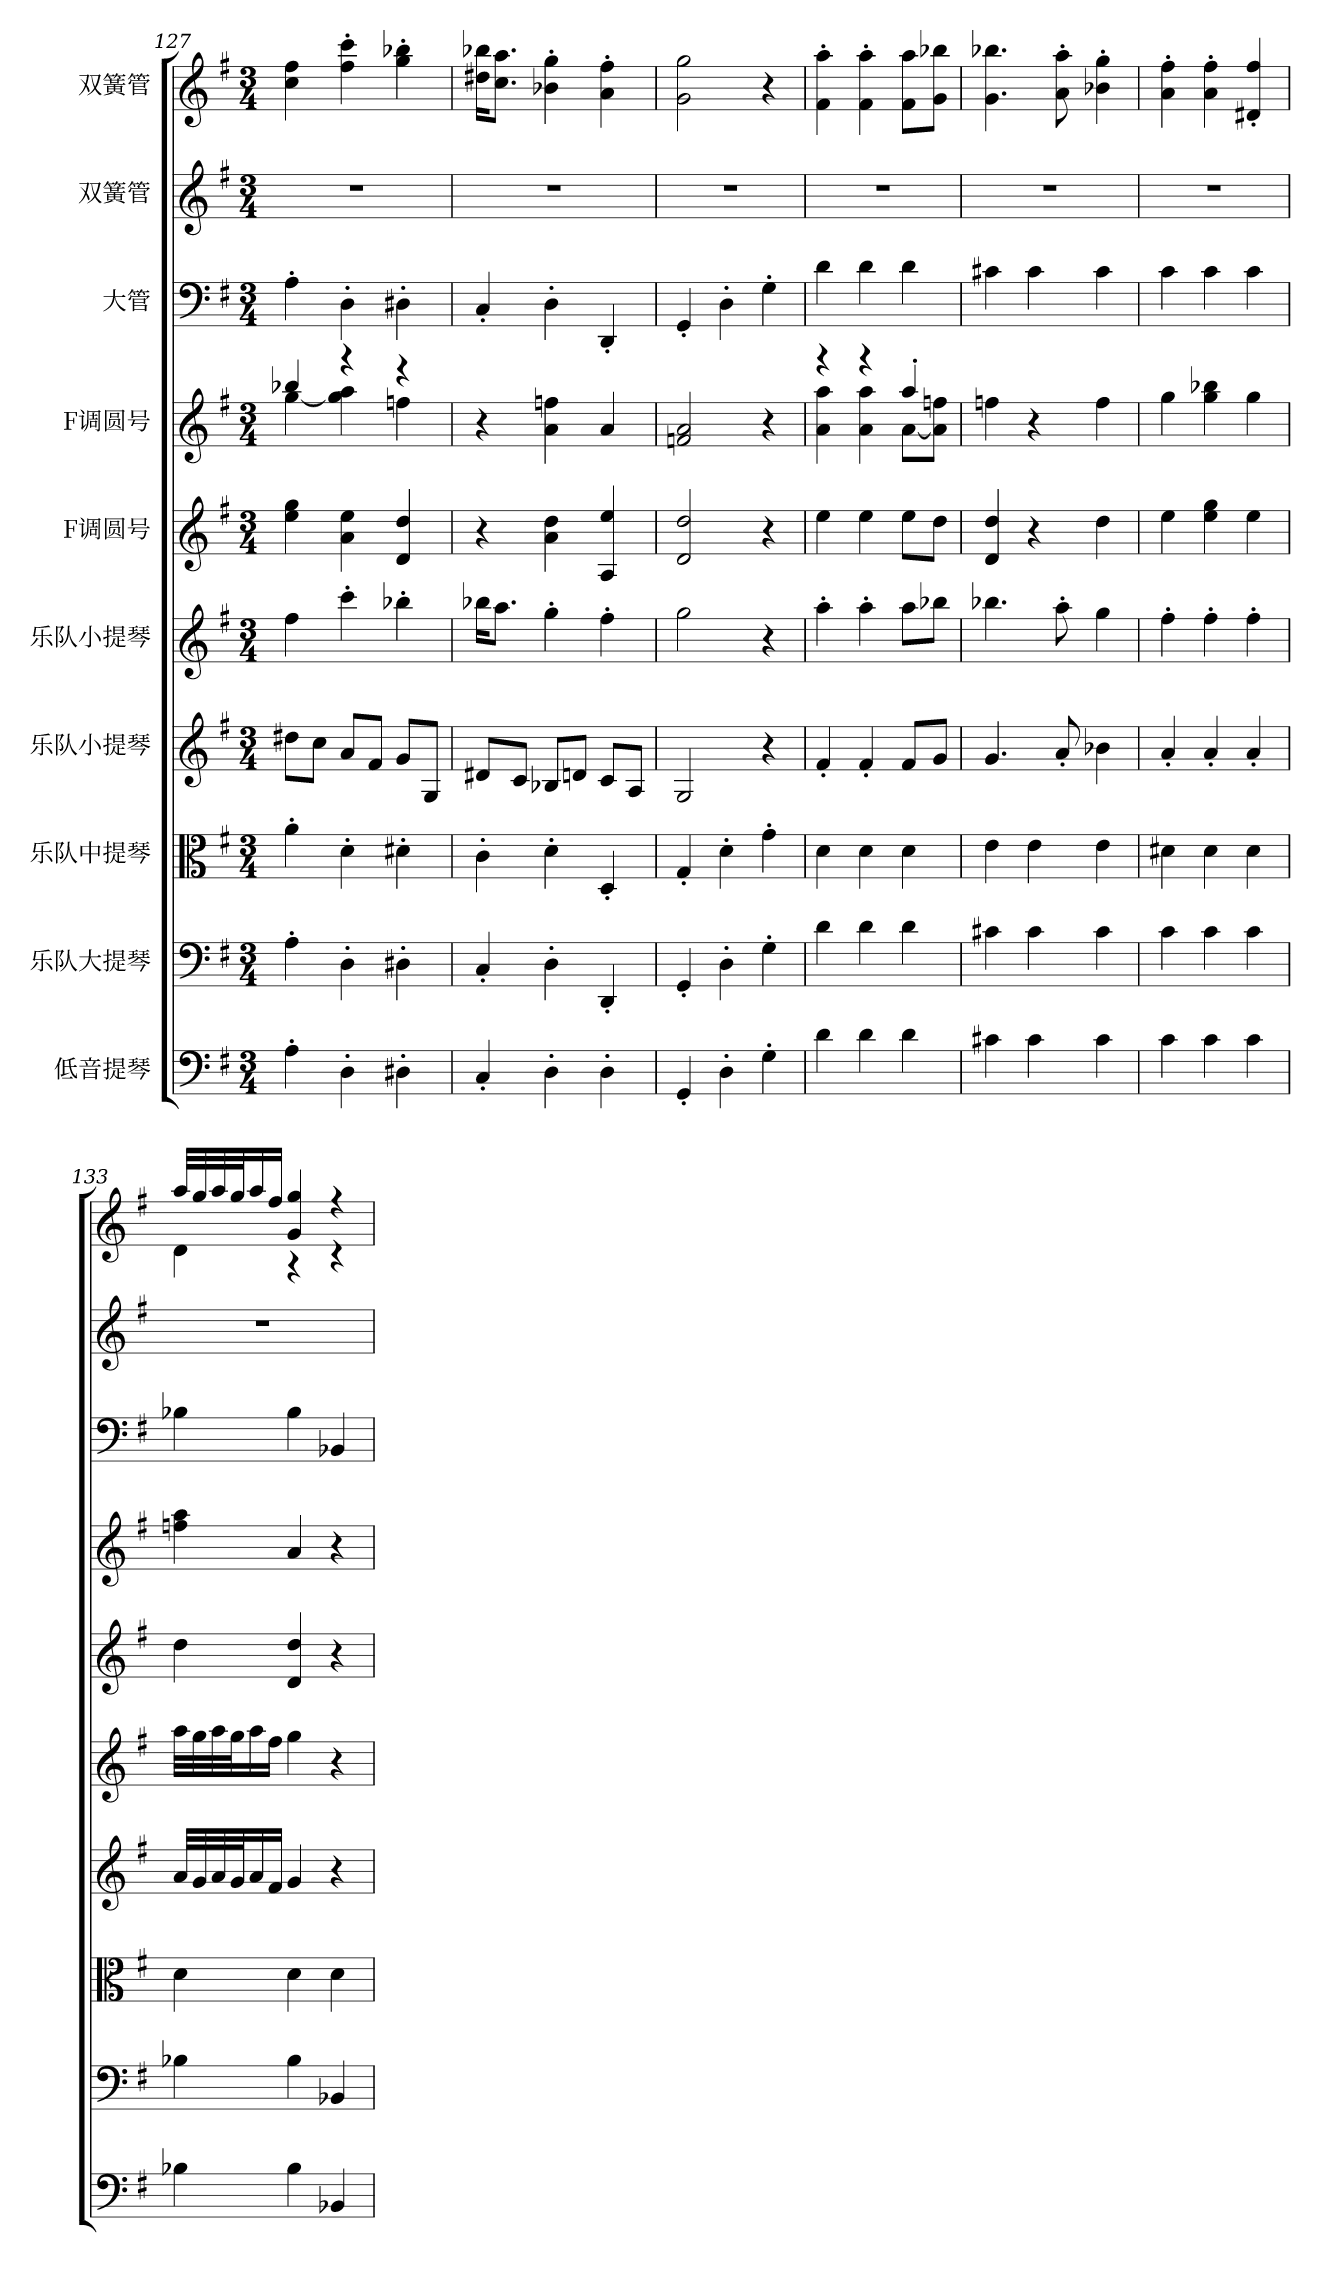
**kern	**kern	**kern	**kern	**kern	**kern	**kern	**kern	**kern	**kern
*part10	*part9	*part8	*part7	*part6	*part5	*part4	*part3	*part2	*part1
*staff10	*staff9	*staff8	*staff7	*staff6	*staff5	*staff4	*staff3	*staff2	*staff1
*I"低音提琴	*I"乐队大提琴	*I"乐队中提琴	*I"乐队小提琴	*I"乐队小提琴	*I"F调圆号	*I"F调圆号	*I"大管	*I"双簧管	*I"双簧管
*clefF4	*clefF4	*clefC3	*clefG2	*clefG2	*clefG2	*clefG2	*clefF4	*clefG2	*clefG2
*ITrd7c12	*	*	*	*	*ITrd4c7	*ITrd4c7	*	*	*
*k[f#]	*k[f#]	*k[f#]	*k[f#]	*k[f#]	*k[]	*k[]	*k[f#]	*k[f#]	*k[f#]
*M3/4	*M3/4	*M3/4	*M3/4	*M3/4	*M3/4	*M3/4	*M3/4	*M3/4	*M3/4
=127	=127	=127	=127	=127	=127	=127	=127	=127	=127
*	*	*	*	*	*	*^	*	*	*
4AA'\	4A'\	4a'\	8dd#X\L	4ff#\	4a\ 4cc\	4ee-X/	[4cc\	4A'\	2.r	4cc\ 4ff#\
.	.	.	8cc\J	.	.	.	.	.	.	.
4DD'\	4D'\	4d'\	8a/L	4ccc'\	4d\ 4a\	4r	4cc\] 4dd\	4D'\	.	4ff#\' 4ccc\'
.	.	.	8f#/J	.	.	.	.	.	.	.
4DD#X'\	4D#X'\	4d#X'\	8g/L	4bb-X'\	4G/ 4g/	4r	4b-X\	4D#X'\	.	4gg\' 4bb-X\'
.	.	.	8G/J	.	.	.	.	.	.	.
*	*	*	*	*	*	*v	*v	*	*	*
=128	=128	=128	=128	=128	=128	=128	=128	=128	=128
4CC'/	4C'/	4c'\	8d#X/L	16bb-X\KL	4r	4r	4C'/	2.r	16dd#X\ 16bb-X\KL
.	.	.	.	8.aa\J	.	.	.	.	8.cc\ 8.aa\J
.	.	.	8c/J	.	.	.	.	.	.
4DD'\	4D'\	4d'\	8B-X/L	4gg'\	4d\ 4g\	4d\ 4b-X\	4D'\	.	4b-X\' 4gg\'
.	.	.	8dn/J	.	.	.	.	.	.
4DD'\	4DD'/	4D'/	8c/L	4ff#'\	4D/ 4a/	4d/	4DD'/	.	4a\' 4ff#\'
.	.	.	8A/J	.	.	.	.	.	.
!!LO:PB:g=z
=129	=129	=129	=129	=129	=129	=129	=129	=129	=129
*	*	*	*	*	*	*	*	*	*MM124
4GGG'/	4GG'/	4G'/	2G/	2gg\	2G/ 2g/	2B-X/ 2d/	4GG'/	2.r	2g\ 2gg\
4DD'\	4D'\	4d'\	.	.	.	.	4D'\	.	.
4GG'\	4G'\	4g'\	4r	4r	4r	4r	4G'\	.	4r
=130	=130	=130	=130	=130	=130	=130	=130	=130	=130
*	*	*	*	*	*	*	*	*	*MM128
*	*	*	*	*	*	*^	*	*	*
4D\	4d\	4d\	4f#'/	4aa'\	4a\	4r	4d\ 4dd\	4d\	2.r	4f#\' 4aa\'
4D\	4d\	4d\	4f#'/	4aa'\	4a\	4r	4d\ 4dd\	4d\	.	4f#\' 4aa\'
4D\	4d\	4d\	8f#/L	8aa\L	8a\L	4dd'/	[8d\L	4d\	.	8f#\ 8aa\L
.	.	.	8g/J	8bb-X\J	8g\J	.	8d\] 8b-X\J	.	.	8g\ 8bb-X\J
*	*	*	*	*	*	*v	*v	*	*	*
=131	=131	=131	=131	=131	=131	=131	=131	=131	=131
4C#X\	4c#X\	4e\	4.g/	4.bb-X\	4G/ 4g/	4b-X\	4c#X\	2.r	4.g\ 4.bb-X\
4C#\	4c#\	4e\	.	.	4r	4r	4c#\	.	.
.	.	.	8a'/	8aa'\	.	.	.	.	8a\' 8aa\'
4C#\	4c#\	4e\	4b-X\	4gg\	4g\	4b-\	4c#\	.	4b-X\' 4gg\'
=132	=132	=132	=132	=132	=132	=132	=132	=132	=132
4C\	4c\	4d#X\	4a'/	4ff#'\	4a\	4cc\	4c\	2.r	4a\' 4ff#\'
4C\	4c\	4d#\	4a'/	4ff#'\	4a\ 4cc\	4cc\ 4ee-X\	4c\	.	4a\' 4ff#\'
4C\	4c\	4d#\	4a'/	4ff#'\	4a\	4cc\	4c\	.	4d#X/' 4ff#/'
=133	=133	=133	=133	=133	=133	=133	=133	=133	=133
*	*	*	*	*	*	*	*	*	*^
4BB-X\	4B-X\	4d\	32a/LLL	32aa\LLL	4g\	4b-X\ 4dd\	4B-X\	2.r	32aa/LLL	4d\
.	.	.	32g/	32gg\	.	.	.	.	32gg/	.
.	.	.	32a/	32aa\	.	.	.	.	32aa/	.
.	.	.	32g/J	32gg\J	.	.	.	.	32gg/J	.
.	.	.	16a/	16aa\	.	.	.	.	16aa/	.
.	.	.	16f#/JJ	16ff#\JJ	.	.	.	.	16ff#/JJ	.
4BB-\	4B-\	4d\	4g/	4gg\	4G/ 4g/	4d/	4B-\	.	4g/ 4gg/	4r
4BBB-X/	4BB-X/	4d\	4r	4r	4r	4r	4BB-X/	.	4r	4r
*	*	*	*	*	*	*	*	*	*v	*v
=	=	=	=	=	=	=	=	=	=
*-	*-	*-	*-	*-	*-	*-	*-	*-	*-
